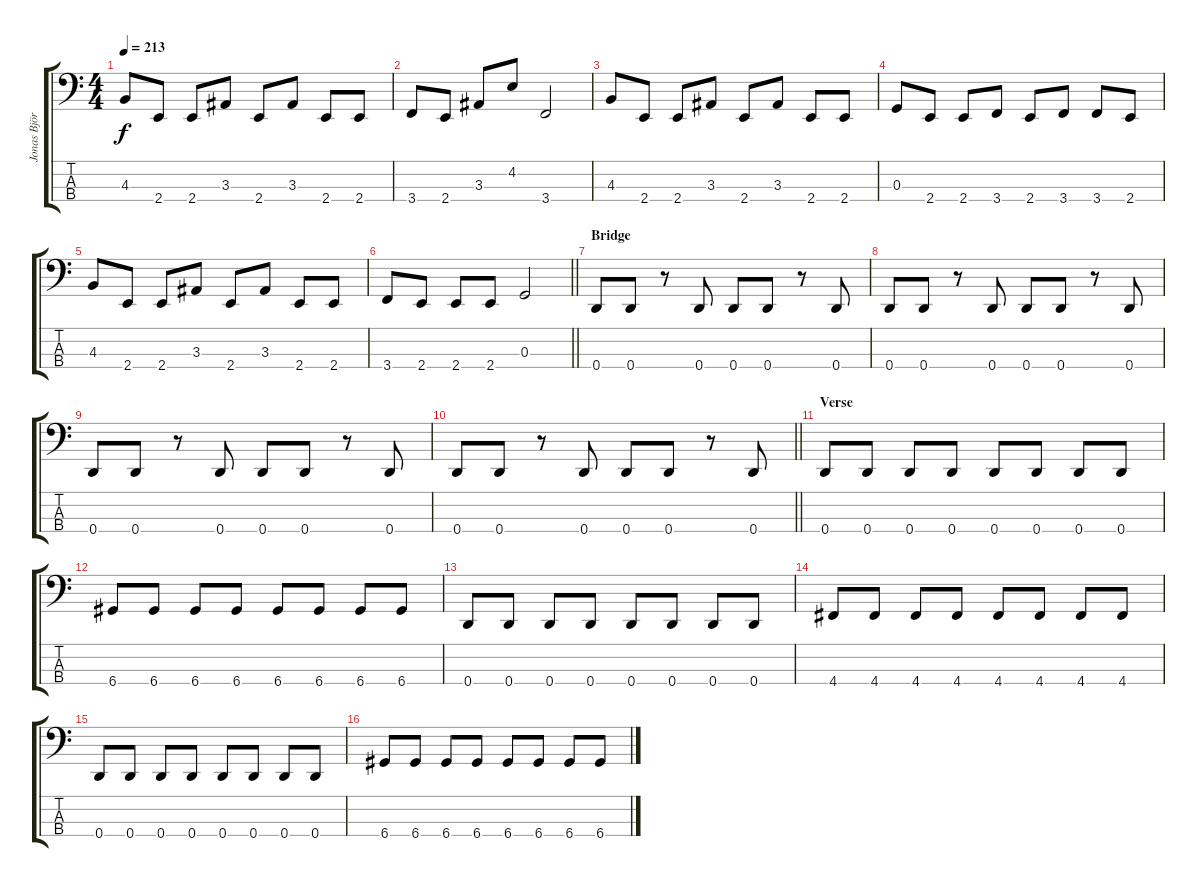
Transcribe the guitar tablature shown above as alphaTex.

\track ("Jonas Björler" "Jonas Björ") {instrument electricbassfinger}
\staff {score tabs}
\tuning (F2 C2 G1 D1) {hide}
\ts (4 4)
\tempo 213
\clef f4
\ks c
4.3.8{dy f} 2.4.8 2.4.8 3.3.8 2.4.8 3.3.8 2.4.8 2.4.8 |
3.4.8 2.4.8 3.3.8 4.2.8 3.4.2 |
4.3.8 2.4.8 2.4.8 3.3.8 2.4.8 3.3.8 2.4.8 2.4.8 |
0.3.8 2.4.8 2.4.8 3.4.8 2.4.8 3.4.8 3.4.8 2.4.8 |
4.3.8 2.4.8 2.4.8 3.3.8 2.4.8 3.3.8 2.4.8 2.4.8 |
\barLineRight lightlight
3.4.8 2.4.8 2.4.8 2.4.8 0.3.2 |
\section ("" "Bridge")
0.4.8 0.4.8 r.8 0.4.8 0.4.8 0.4.8 r.8 0.4.8 |
0.4.8 0.4.8 r.8 0.4.8 0.4.8 0.4.8 r.8 0.4.8 |
0.4.8 0.4.8 r.8 0.4.8 0.4.8 0.4.8 r.8 0.4.8 |
\barLineRight lightlight
0.4.8 0.4.8 r.8 0.4.8 0.4.8 0.4.8 r.8 0.4.8 |
\section ("" "Verse")
0.4.8 0.4.8 0.4.8 0.4.8 0.4.8 0.4.8 0.4.8 0.4.8 |
6.4.8 6.4.8 6.4.8 6.4.8 6.4.8 6.4.8 6.4.8 6.4.8 |
0.4.8 0.4.8 0.4.8 0.4.8 0.4.8 0.4.8 0.4.8 0.4.8 |
4.4.8 4.4.8 4.4.8 4.4.8 4.4.8 4.4.8 4.4.8 4.4.8 |
0.4.8 0.4.8 0.4.8 0.4.8 0.4.8 0.4.8 0.4.8 0.4.8 |
6.4.8 6.4.8 6.4.8 6.4.8 6.4.8 6.4.8 6.4.8 6.4.8
